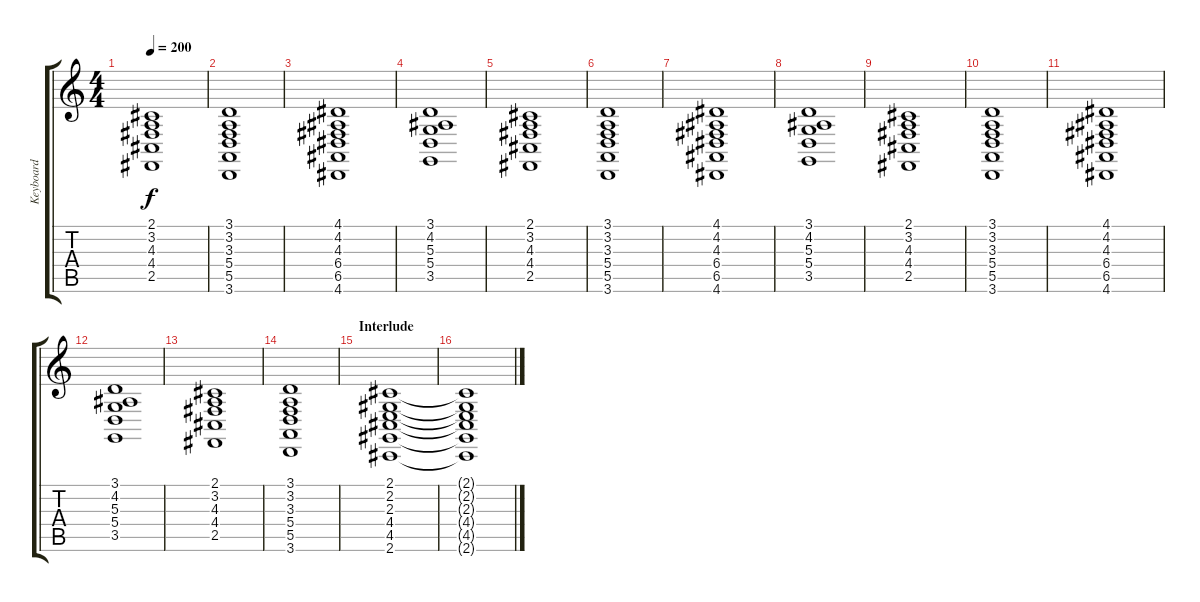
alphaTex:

\track ("Keyboard" "Keyboard") {instrument pad4choir}
\staff {score tabs}
\tuning (B3 Gb3 D3 A2 E2 B1) {hide}
\ts (4 4)
\tempo 200
\clef g2
\ks c
(2.1 3.2 4.3 4.4 2.5).1{dy f} |
(3.1 3.2 3.3 5.4 5.5 3.6).1 |
(4.1 4.2 4.3 6.4 6.5 4.6).1 |
(3.1 4.2 5.3 5.4 3.5).1 |
(2.1 3.2 4.3 4.4 2.5).1 |
(3.1 3.2 3.3 5.4 5.5 3.6).1 |
(4.1 4.2 4.3 6.4 6.5 4.6).1 |
(3.1 4.2 5.3 5.4 3.5).1 |
(2.1 3.2 4.3 4.4 2.5).1 |
(3.1 3.2 3.3 5.4 5.5 3.6).1 |
(4.1 4.2 4.3 6.4 6.5 4.6).1 |
(3.1 4.2 5.3 5.4 3.5).1 |
(2.1 3.2 4.3 4.4 2.5).1 |
(3.1 3.2 3.3 5.4 5.5 3.6).1 |
\section ("" "Interlude")
(2.1 2.2 2.3 4.4 4.5 2.6).1 |
(2.1{t} 2.2{t} 2.3{t} 4.4{t} 4.5{t} 2.6{t}).1
